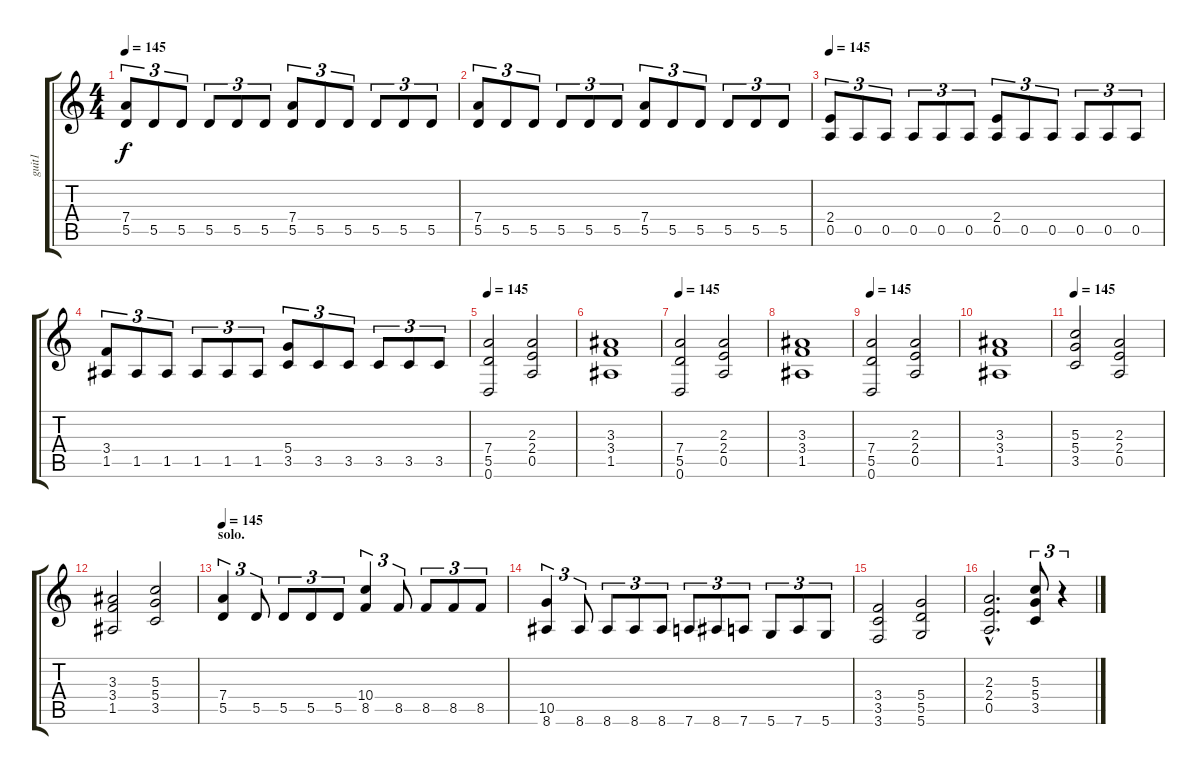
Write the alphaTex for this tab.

\track ("guit1" "guit1") {instrument distortionguitar}
\staff {score tabs}
\tuning (E4 B3 G3 D3 A2 D2) {hide}
\ts (4 4)
\tempo 145
\clef g2
\ks c
(7.4 5.5).8{tu (3 2) dy f} 5.5.8{tu (3 2)} 5.5.8{tu (3 2)} 5.5.8{tu (3 2)} 5.5.8{tu (3 2)} 5.5.8{tu (3 2)} (7.4 5.5).8{tu (3 2)} 5.5.8{tu (3 2)} 5.5.8{tu (3 2)} 5.5.8{tu (3 2)} 5.5.8{tu (3 2)} 5.5.8{tu (3 2)} |
(7.4 5.5).8{tu (3 2)} 5.5.8{tu (3 2)} 5.5.8{tu (3 2)} 5.5.8{tu (3 2)} 5.5.8{tu (3 2)} 5.5.8{tu (3 2)} (7.4 5.5).8{tu (3 2)} 5.5.8{tu (3 2)} 5.5.8{tu (3 2)} 5.5.8{tu (3 2)} 5.5.8{tu (3 2)} 5.5.8{tu (3 2)} |
\tempo 145
(2.4 0.5).8{tu (3 2)} 0.5.8{tu (3 2)} 0.5.8{tu (3 2)} 0.5.8{tu (3 2)} 0.5.8{tu (3 2)} 0.5.8{tu (3 2)} (2.4 0.5).8{tu (3 2)} 0.5.8{tu (3 2)} 0.5.8{tu (3 2)} 0.5.8{tu (3 2)} 0.5.8{tu (3 2)} 0.5.8{tu (3 2)} |
(3.4 1.5).8{tu (3 2)} 1.5.8{tu (3 2)} 1.5.8{tu (3 2)} 1.5.8{tu (3 2)} 1.5.8{tu (3 2)} 1.5.8{tu (3 2)} (5.4 3.5).8{tu (3 2)} 3.5.8{tu (3 2)} 3.5.8{tu (3 2)} 3.5.8{tu (3 2)} 3.5.8{tu (3 2)} 3.5.8{tu (3 2)} |
\tempo 145
(7.4 5.5 0.6).2 (2.3 2.4 0.5).2 |
(3.3 3.4 1.5).1 |
\tempo 145
(7.4 5.5 0.6).2 (2.3 2.4 0.5).2 |
(3.3 3.4 1.5).1 |
\tempo 145
(7.4 5.5 0.6).2 (2.3 2.4 0.5).2 |
(3.3 3.4 1.5).1 |
\tempo 145
(5.3 5.4 3.5).2 (2.3 2.4 0.5).2 |
(3.3 3.4 1.5).2 (5.3 5.4 3.5).2 |
\section ("" "solo.")
\tempo 145
(7.4 5.5).4{tu (3 2)} 5.5.8{tu (3 2)} 5.5.8{tu (3 2)} 5.5.8{tu (3 2)} 5.5.8{tu (3 2)} (10.4 8.5).4{tu (3 2)} 8.5.8{tu (3 2)} 8.5.8{tu (3 2)} 8.5.8{tu (3 2)} 8.5.8{tu (3 2)} |
(10.5 8.6).4{tu (3 2)} 8.6.8{tu (3 2)} 8.6.8{tu (3 2)} 8.6.8{tu (3 2)} 8.6.8{tu (3 2)} 7.6.8{tu (3 2)} 8.6.8{tu (3 2)} 7.6.8{tu (3 2)} 5.6.8{tu (3 2)} 7.6.8{tu (3 2)} 5.6.8{tu (3 2)} |
(3.4 3.5 3.6).2 (5.4 5.5 5.6).2 |
(2.3{hac} 2.4{hac} 0.5{hac}).2{d} (5.3 5.4 3.5).8{tu (3 2)} r.4{tu (3 2)}
